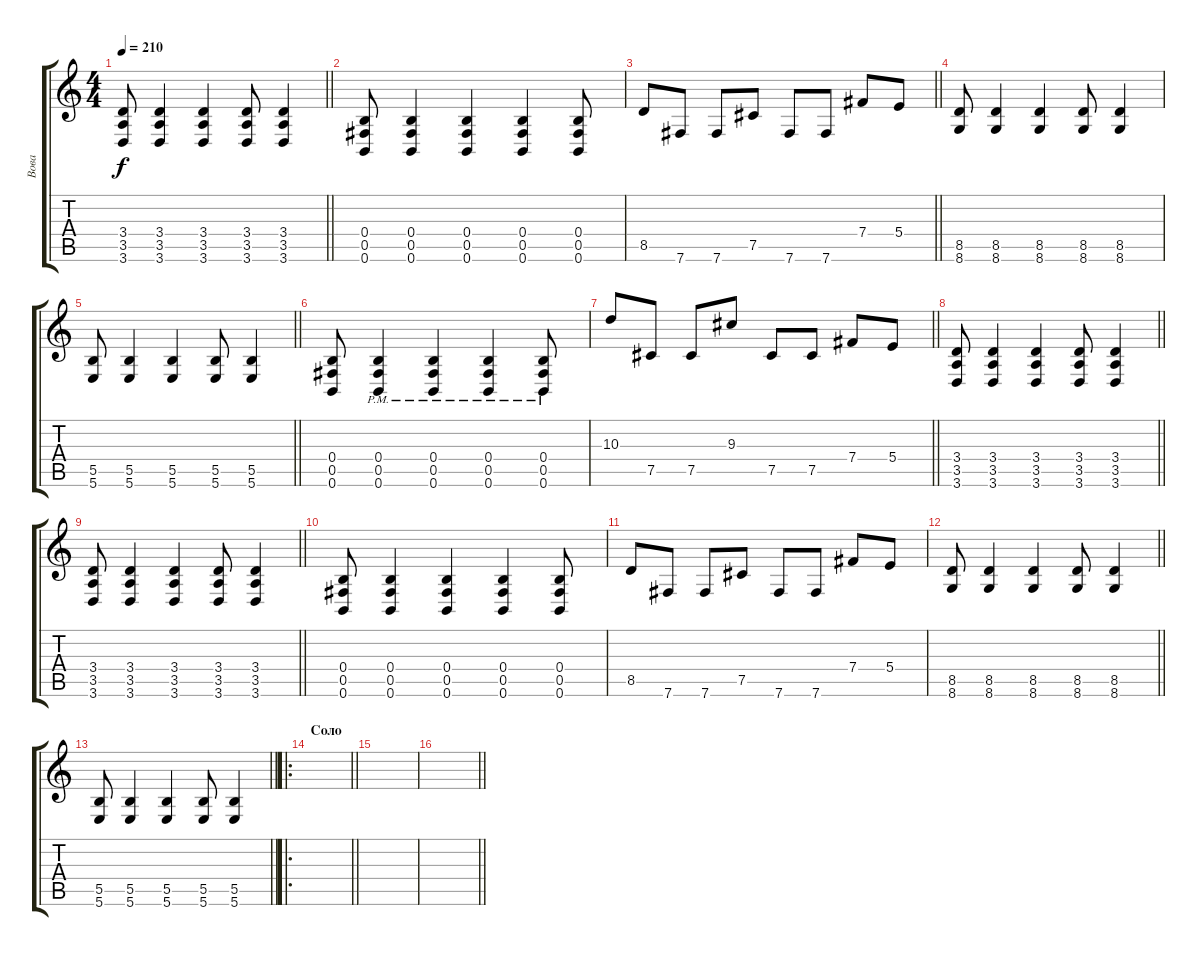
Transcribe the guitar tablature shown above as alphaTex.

\track ("Вова" "Вова") {instrument distortionguitar}
\staff {score tabs}
\tuning (Db4 Ab3 E3 B2 Gb2 B1) {hide}
\ts (4 4)
\tempo 210
\clef g2
\barLineRight lightlight
\ks c
(3.4 3.5 3.6).8{dy f} (3.4 3.5 3.6).4 (3.4 3.5 3.6).4 (3.4 3.5 3.6).8 (3.4 3.5 3.6).4 |
(0.4 0.5 0.6).8 (0.4 0.5 0.6).4 (0.4 0.5 0.6).4 (0.4 0.5 0.6).4 (0.4 0.5 0.6).8 |
\barLineRight lightlight
8.5.8 7.6.8 7.6.8 7.5.8 7.6.8 7.6.8 7.4.8 5.4.8 |
(8.5 8.6).8 (8.5 8.6).4 (8.5 8.6).4 (8.5 8.6).8 (8.5 8.6).4 |
\barLineRight lightlight
(5.5 5.6).8 (5.5 5.6).4 (5.5 5.6).4 (5.5 5.6).8 (5.5 5.6).4 |
(0.4 0.5 0.6).8 (0.4{pm} 0.5{pm} 0.6{pm}).4 (0.4{pm} 0.5{pm} 0.6{pm}).4 (0.4{pm} 0.5{pm} 0.6{pm}).4 (0.4{pm} 0.5{pm} 0.6{pm}).8 |
\barLineRight lightlight
10.3.8 7.5.8 7.5.8 9.3.8 7.5.8 7.5.8 7.4.8 5.4.8 |
\barLineRight lightlight
(3.4 3.5 3.6).8 (3.4 3.5 3.6).4 (3.4 3.5 3.6).4 (3.4 3.5 3.6).8 (3.4 3.5 3.6).4 |
\barLineRight lightlight
(3.4 3.5 3.6).8 (3.4 3.5 3.6).4 (3.4 3.5 3.6).4 (3.4 3.5 3.6).8 (3.4 3.5 3.6).4 |
(0.4 0.5 0.6).8 (0.4 0.5 0.6).4 (0.4 0.5 0.6).4 (0.4 0.5 0.6).4 (0.4 0.5 0.6).8 |
8.5.8 7.6.8 7.6.8 7.5.8 7.6.8 7.6.8 7.4.8 5.4.8 |
\barLineRight lightlight
(8.5 8.6).8 (8.5 8.6).4 (8.5 8.6).4 (8.5 8.6).8 (8.5 8.6).4 |
\barLineRight lightlight
(5.5 5.6).8 (5.5 5.6).4 (5.5 5.6).4 (5.5 5.6).8 (5.5 5.6).4 |
\ro
\section ("" "Соло")
\barLineRight lightlight
|
|
\barLineRight lightlight
